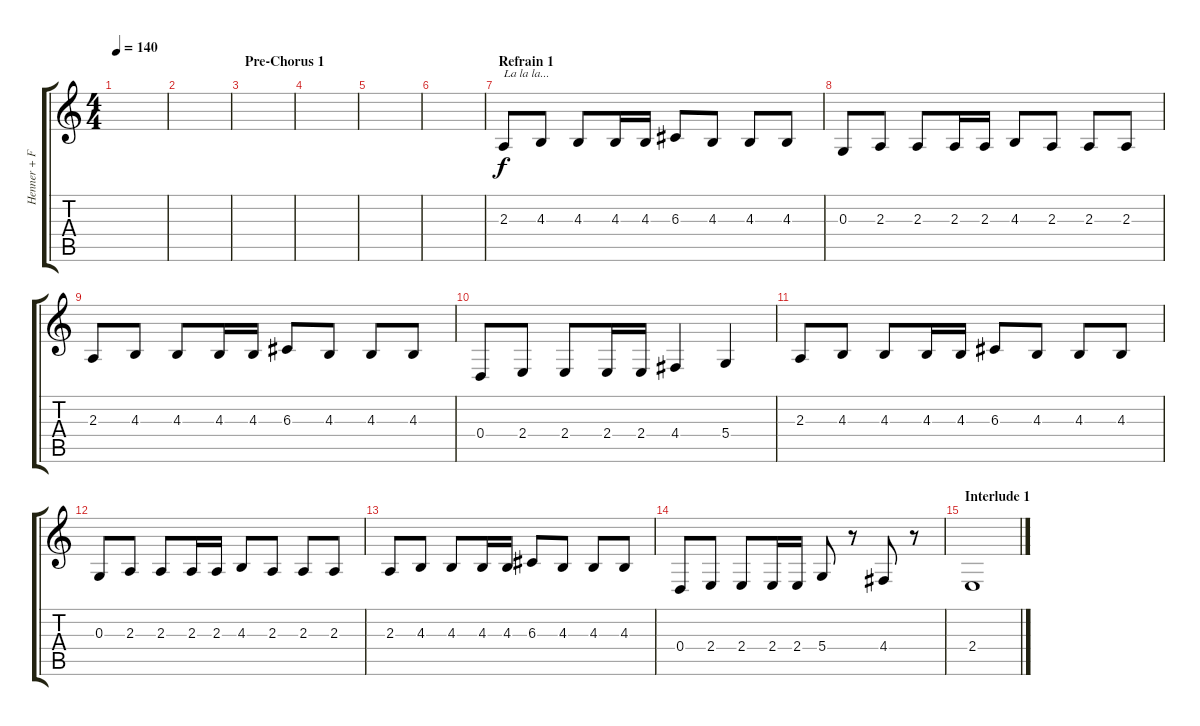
\track ("Henner + Floyd - Choir" "Henner + F") {instrument choiraahs}
\staff {score tabs}
\tuning (E4 B3 G3 D3 A2 E2) {hide}
\ts (4 4)
\tempo 140
\clef g2
\ks c
|
|
\section ("" "Pre-Chorus 1")
|
|
|
|
\section ("" "Refrain 1")
2.3.8{txt "La la la..."} 4.3.8 4.3.8 4.3.16 4.3.16 6.3.8 4.3.8 4.3.8 4.3.8 |
0.3.8 2.3.8 2.3.8 2.3.16 2.3.16 4.3.8 2.3.8 2.3.8 2.3.8 |
2.3.8 4.3.8 4.3.8 4.3.16 4.3.16 6.3.8 4.3.8 4.3.8 4.3.8 |
0.4.8 2.4.8 2.4.8 2.4.16 2.4.16 4.4.4 5.4.4 |
2.3.8 4.3.8 4.3.8 4.3.16 4.3.16 6.3.8 4.3.8 4.3.8 4.3.8 |
0.3.8 2.3.8 2.3.8 2.3.16 2.3.16 4.3.8 2.3.8 2.3.8 2.3.8 |
2.3.8 4.3.8 4.3.8 4.3.16 4.3.16 6.3.8 4.3.8 4.3.8 4.3.8 |
0.4.8 2.4.8 2.4.8 2.4.16 2.4.16 5.4.8 r.8 4.4.8 r.8 |
\section ("" "Interlude 1")
2.4.1
